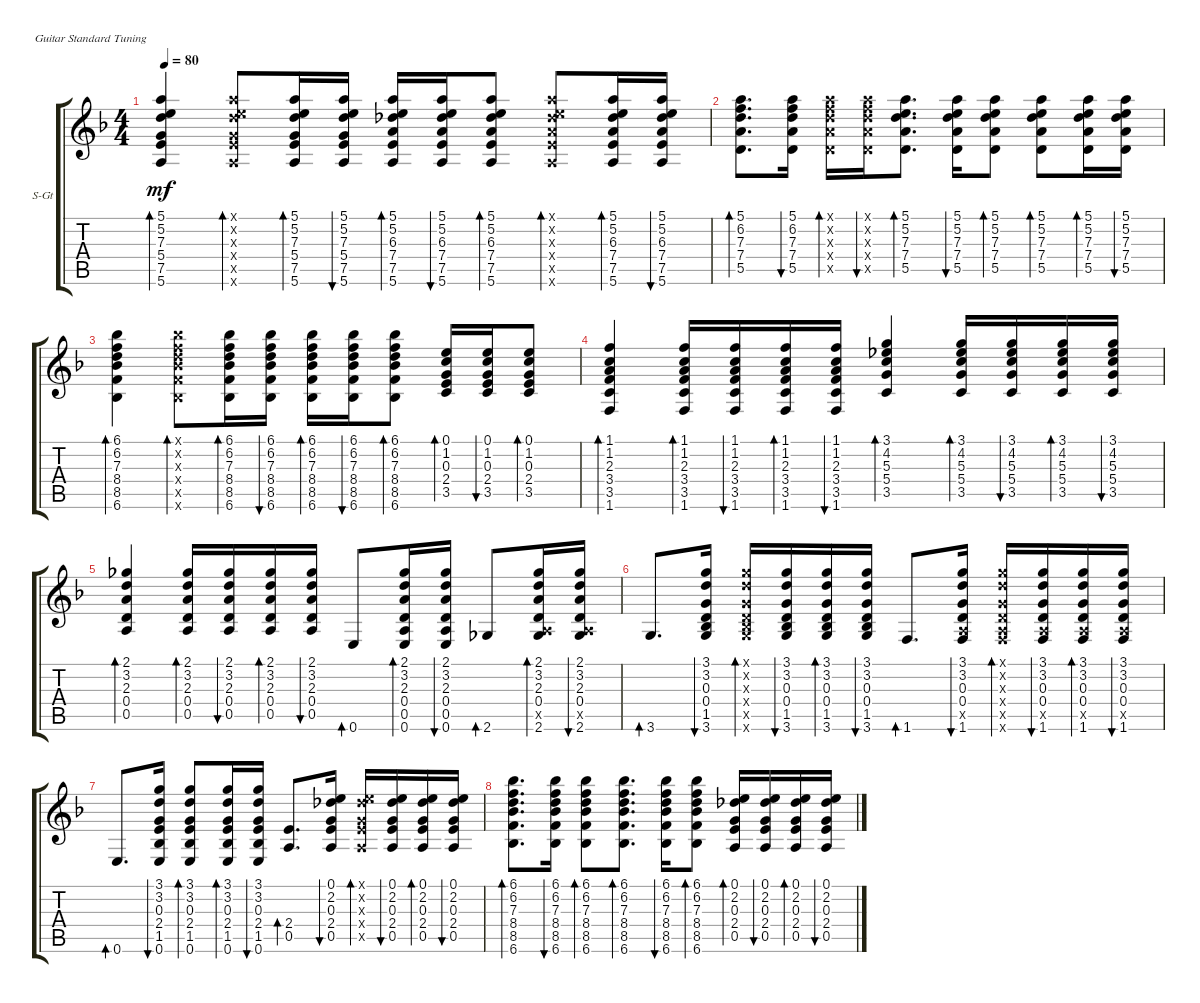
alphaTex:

\defaultSystemsLayout 4
\bracketExtendMode groupsimilarinstruments
\firstSystemTrackNameOrientation horizontal
\otherSystemsTrackNameOrientation horizontal
\track ("Steel Guitar" "S-Gt") {instrument acousticguitarsteel}
\staff {score tabs}
\tuning (E4 B3 G3 D3 A2 E2)
\ts (4 4)
\tempo 80
\clef g2
\ks dminor
(5.6 7.5 5.4 7.3 5.2 5.1).4{bd 30 dy mf} (5.6{x} 7.5{x} 5.4{x} 7.3{x} 5.2{x} 5.1{x}).8{bd 30} (5.6 7.5 5.4 7.3 5.2 5.1).16{bd 30} (5.6 7.5 5.4 7.3 5.2 5.1).16{bu 30} (5.6 7.5 7.4 6.3 5.2 5.1).16{bd 30} (5.6 7.5 7.4 6.3 5.2 5.1).16{bu 30} (5.6 7.5 7.4 6.3 5.2 5.1).8{bd 30} (5.6{x} 7.5{x} 7.4{x} 6.3{x} 5.2{x} 5.1{x}).8{bd 30} (5.6 7.5 7.4 6.3 5.2 5.1).16{bd 30} (5.6 7.5 7.4 6.3 5.2 5.1).16{bu 30} |
(5.5 7.4 7.3 6.2 5.1).8{d bd 30} (5.5 7.4 7.3 6.2 5.1).16{bu 30} (5.5{x} 7.4{x} 7.3{x} 6.2{x} 5.1{x}).16{bd 30} (5.5{x} 7.4{x} 7.3{x} 6.2{x} 5.1{x}).16{bu 30} (5.5 7.4 7.3 5.2 5.1).8{d bd 30} (5.5 7.4 7.3 5.2 5.1).16{bu 30} (5.5 7.4 7.3 5.2 5.1).8{bd 30} (5.5 7.4 7.3 5.2 5.1).8{bd 30} (5.5 7.4 7.3 5.2 5.1).16{bd 30} (5.5 7.4 7.3 5.2 5.1).16{bu 30} |
(6.6 8.5 8.4 7.3 6.2 6.1).4{bd 30} (6.6{x} 8.5{x} 8.4{x} 7.3{x} 6.2{x} 6.1{x}).8{bd 30} (6.6 8.5 8.4 7.3 6.2 6.1).16{bd 30} (6.6 8.5 8.4 7.3 6.2 6.1).16{bu 30} (6.6 8.5 8.4 7.3 6.2 6.1).16{bd 30} (6.6 8.5 8.4 7.3 6.2 6.1).16{bu 30} (6.6 8.5 8.4 7.3 6.2 6.1).8{bd 30} (3.5 2.4 0.3 1.2 0.1).16{bd 30} (3.5 2.4 0.3 1.2 0.1).16{bu 30} (3.5 2.4 0.3 1.2 0.1).8{bd 30} |
(1.6 3.5 3.4 2.3 1.2 1.1).4{bd 30} (1.6 3.5 3.4 2.3 1.2 1.1).16{bd 30} (1.6 3.5 3.4 2.3 1.2 1.1).16{bu 30} (1.6 3.5 3.4 2.3 1.2 1.1).16{bd 30} (1.6 3.5 3.4 2.3 1.2 1.1).16{bu 30} (3.5 5.4 5.3 4.2 3.1).4{bd 30} (3.5 5.4 5.3 4.2 3.1).16{bd 30} (3.5 5.4 5.3 4.2 3.1).16{bu 30} (3.5 5.4 5.3 4.2 3.1).16{bd 30} (3.5 5.4 5.3 4.2 3.1).16{bu 30} |
(0.5 0.4 2.3 3.2 2.1).4{bd 30} (0.5 0.4 2.3 3.2 2.1).16{bd 30} (0.5 0.4 2.3 3.2 2.1).16{bu 30} (0.5 0.4 2.3 3.2 2.1).16{bd 30} (0.5 0.4 2.3 3.2 2.1).16{bu 30} 0.6.8{bd 30} (0.5 0.4 2.3 3.2 2.1 0.6).16{bd 30} (0.5 0.4 2.3 3.2 2.1 0.6).16{bu 30} 2.6.8{bd 30} (0.5{x} 0.4 2.3 3.2 2.1 2.6).16{bd 30} (0.5{x} 0.4 2.3 3.2 2.1 2.6).16{bu 30} |
3.6.8{d bd 30} (3.6 1.5 0.4 0.3 3.2 3.1).16{bu 30} (3.6{x} 1.5{x} 0.4{x} 0.3{x} 3.2{x} 3.1{x}).16{bd 30} (3.6 1.5 0.4 0.3 3.2 3.1).16{bu 30} (3.6 1.5 0.4 0.3 3.2 3.1).16{bd 30} (3.6 1.5 0.4 0.3 3.2 3.1).16{bu 30} 1.6.8{d bd 30} (1.6 0.5{x} 0.4 0.3 3.2 3.1).16{bu 30} (1.6{x} 0.5{x} 0.4{x} 0.3{x} 3.2{x} 3.1{x}).16{bd 30} (1.6 0.5{x} 0.4 0.3 3.2 3.1).16{bu 30} (1.6 0.5{x} 0.4 0.3 3.2 3.1).16{bd 30} (1.6 0.5{x} 0.4 0.3 3.2 3.1).16{bu 30} |
0.6.8{d bd 30} (0.6 1.5 2.4 0.3 3.2 3.1).16{bu 30} (0.6 1.5 2.4 0.3 3.2 3.1).8{bd 30} (0.6 1.5 2.4 0.3 3.2 3.1).16{bd 30} (0.6 1.5 2.4 0.3 3.2 3.1).16{bu 30} (0.5 2.4).8{d bd 30} (0.5 2.4 0.3 2.2 0.1).16{bu 30} (0.5{x} 2.4{x} 0.3{x} 2.2{x} 0.1{x}).16{bd 30} (0.5 2.4 0.3 2.2 0.1).16{bu 30} (0.5 2.4 0.3 2.2 0.1).16{bd 30} (0.5 2.4 0.3 2.2 0.1).16{bu 30} |
(8.5 8.4 7.3 6.2 6.1 6.6).8{d bd 30} (8.5 8.4 7.3 6.2 6.1 6.6).16{bu 30} (8.5 8.4 7.3 6.2 6.1 6.6).8{bd 30} (8.5 8.4 7.3 6.2 6.1 6.6).8{d bd 30} (8.5 8.4 7.3 6.2 6.1 6.6).16{bu 30} (8.5 8.4 7.3 6.2 6.1 6.6).8{bd 30} (0.5 2.4 0.3 2.2 0.1).16{bd 30} (0.5 2.4 0.3 2.2 0.1).16{bu 30} (0.5 2.4 0.3 2.2 0.1).16{bd 30} (0.5 2.4 0.3 2.2 0.1).16{bu 30}
